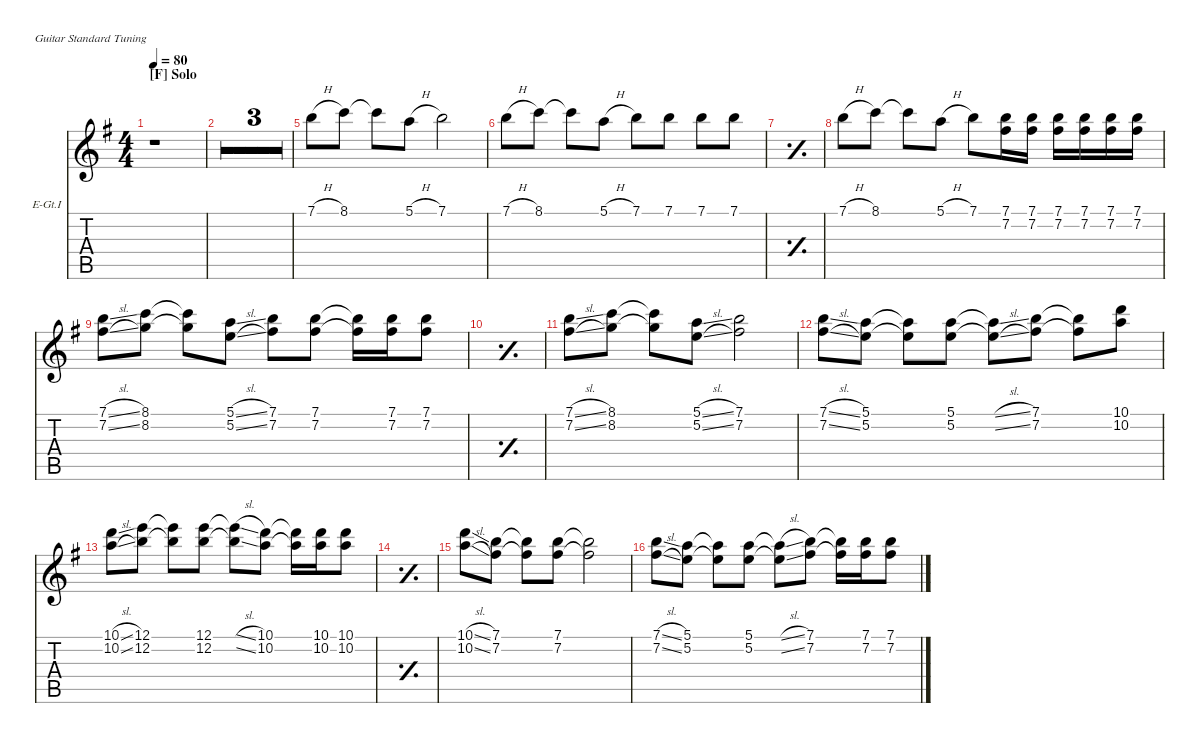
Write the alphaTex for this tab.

\hideDynamics
\bracketExtendMode nobrackets
\firstSystemTrackNameOrientation horizontal
\otherSystemsTrackNameOrientation horizontal
\track ("E.Guitar I" "E-Gt.I") {multiBarRest instrument distortionguitar}
\staff {score tabs}
\tuning (E4 B3 G3 D3 A2 E2)
\ts (4 4)
\section ("F" "Solo")
\tempo 80
\clef g2
\ks g
r.1{dy mf} |
r.1 |
r.1 |
r.1 |
7.1{h}.8 8.1.8 8.1{t}.8 5.1{h}.8 7.1.2 |
7.1{h}.8 8.1.8 8.1{t}.8 5.1{h}.8 7.1.8 7.1.8 7.1.8 7.1.8 |
\simile simple
|
\simile none
7.1{h}.8 8.1.8 8.1{t}.8 5.1{h}.8 7.1.8 (7.1 7.2).16 (7.1 7.2).16 (7.1 7.2).16 (7.1 7.2).16 (7.1 7.2).16 (7.1 7.2).16 |
(7.1{sl} 7.2{sl}).8{dy f} (8.1 8.2).8 (8.1{t} 8.2{t}).8 (5.1{sl} 5.2{sl}).8 (7.1 7.2).8 (7.1 7.2).8 (7.1{t} 7.2{t}).16 (7.1 7.2).16 (7.1 7.2).8 |
\simile simple
|
\simile none
(7.1{sl} 7.2{sl}).8{dy mf} (8.1 8.2).8 (8.1{t} 8.2{t}).8 (5.1{sl} 5.2{sl}).8 (7.1 7.2).2 |
(7.1{sl} 7.2{sl}).8 (5.1 5.2).8 (5.1{t} 5.2{t}).8 (5.1 5.2).8 (5.1{sl t} 5.2{sl t}).8 (7.1 7.2).8 (7.2{t} 7.1{t}).8 (10.1 10.2).8 |
(10.1{sl} 10.2{sl}).8 (12.1 12.2).8 (12.1{t} 12.2{t}).8 (12.1 12.2).8 (12.2{sl t} 12.1{sl t}).8 (10.1 10.2).8 (10.1{t} 10.2{t}).16 (10.1 10.2).16 (10.1 10.2).8 |
\simile simple
|
\simile none
(10.1{sl} 10.2{sl}).8 (7.1 7.2).8 (7.2{t} 7.1{t}).8 (7.1 7.2).8 (7.1{t} 7.2{t}).2 |
(7.1{sl} 7.2{sl}).8 (5.1 5.2).8 (5.1{t} 5.2{t}).8 (5.1 5.2).8 (5.2{sl t} 5.1{sl t}).8 (7.1 7.2).8 (7.2{t} 7.1{t}).16 (7.1 7.2).16 (7.1 7.2).8
